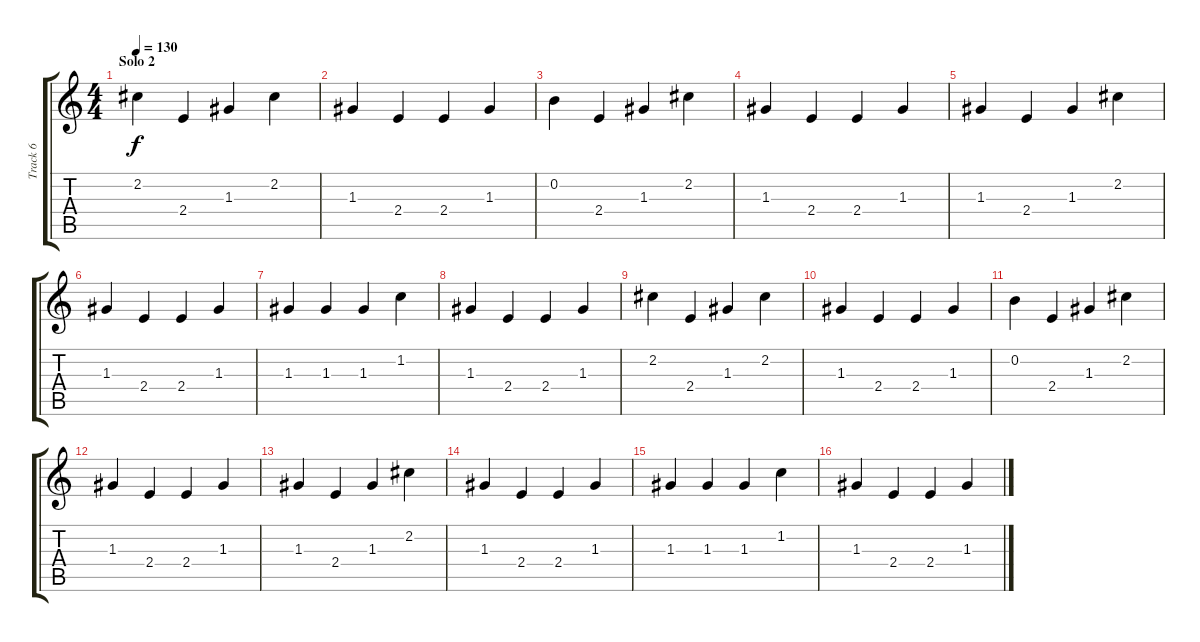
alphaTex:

\track ("Track 6" "Track 6") {instrument acousticguitarsteel}
\staff {score tabs}
\tuning (E4 B3 G3 D3 A2 E2) {hide}
\ts (4 4)
\section ("" "Solo 2")
\tempo 130
\clef g2
\ks c
2.2.4{dy f} 2.4.4 1.3.4 2.2.4 |
1.3.4 2.4.4 2.4.4 1.3.4 |
0.2.4 2.4.4 1.3.4 2.2.4 |
1.3.4 2.4.4 2.4.4 1.3.4 |
1.3.4 2.4.4 1.3.4 2.2.4 |
1.3.4 2.4.4 2.4.4 1.3.4 |
1.3.4 1.3.4 1.3.4 1.2.4 |
1.3.4 2.4.4 2.4.4 1.3.4 |
2.2.4 2.4.4 1.3.4 2.2.4 |
1.3.4 2.4.4 2.4.4 1.3.4 |
0.2.4 2.4.4 1.3.4 2.2.4 |
1.3.4 2.4.4 2.4.4 1.3.4 |
1.3.4 2.4.4 1.3.4 2.2.4 |
1.3.4 2.4.4 2.4.4 1.3.4 |
1.3.4 1.3.4 1.3.4 1.2.4 |
1.3.4 2.4.4 2.4.4 1.3.4
